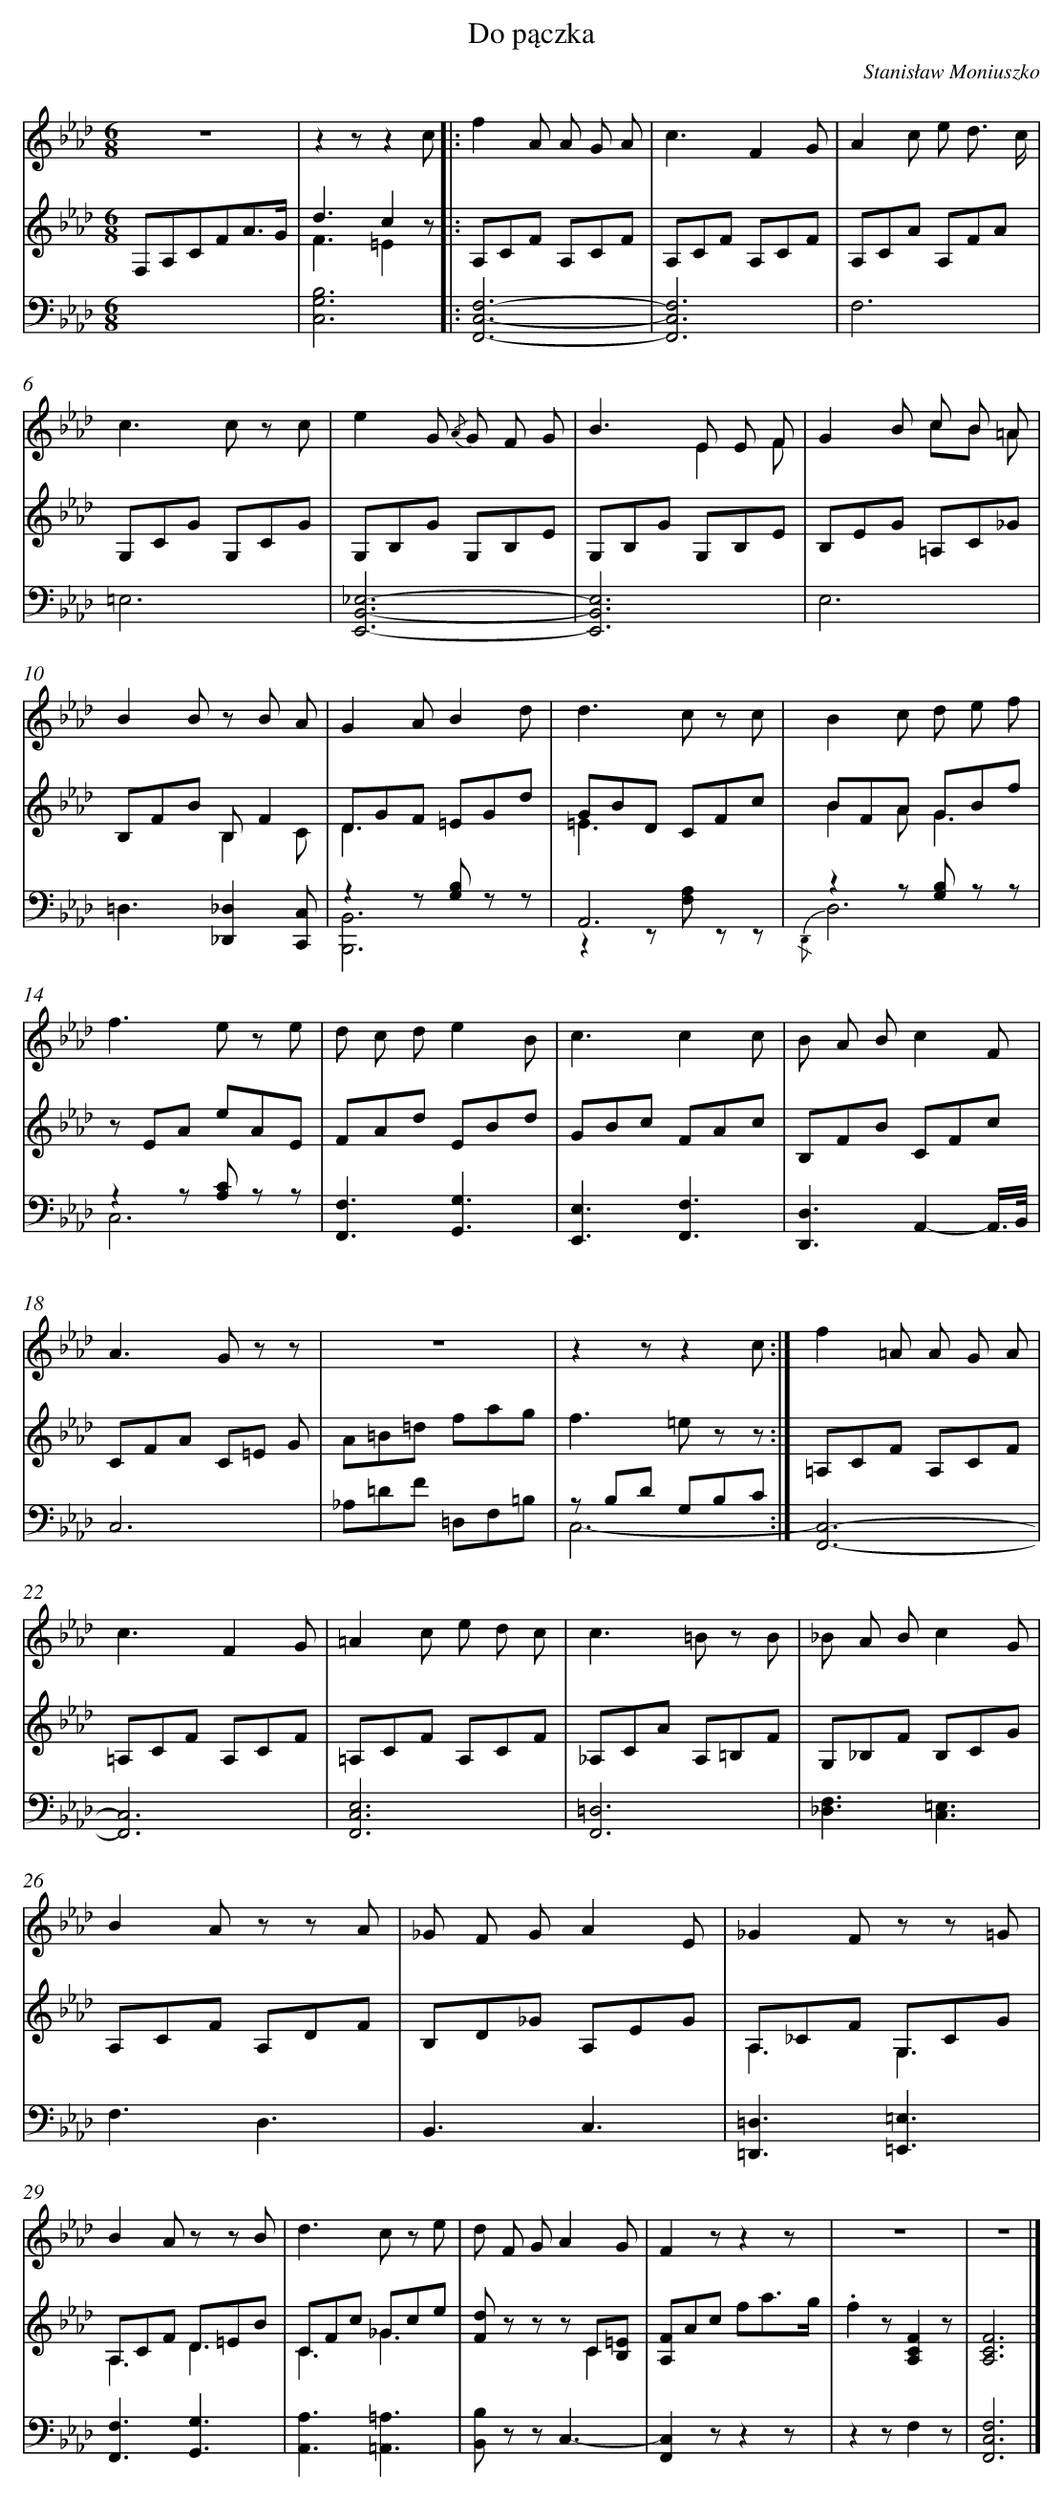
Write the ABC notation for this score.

X:1
T: Do pączka
C: Stanisław Moniuszko
L: 1/8
M: 6/8
V: 1 clef=treble
V: 2 clef=treble
V: 3 clef=bass
K: Ab
[V:1] z6 |
[V:2] F,A,CFA3/G/ |
[V:3] x6 |
[V:1] z2zz2c ]|:
[V:2] d3c2z & F3=E2x ]|:
[V:3] [B,6G,6C,6] ]|:
[V:1] f2A A G A |
[V:2] A,CF A,CF |
[V:3] [F,6C,6F,,6]- |
[V:1] c3F2G |
[V:2] A,CF A,CF |
[V:3] [F,6C,6F,,6] |
[V:1] A2c e d3/ c/ |
[V:2] A,CA A,FA |
[V:3] F,6 |
[V:1] c2>c2 z c |
[V:2] G,CG G,CG |
[V:3] =E,6 |
[V:1] e2G {/A} G F G |
[V:2] G,B,G G,B,E |
[V:3] [_E,6B,,6E,,6]- |
[V:1] B2>E2 E F & x3E2F |
[V:2] G,B,G G,B,E |
[V:3] [E,6B,,6E,,6] |
[V:1] G2B c B =A & x2>c2B =A |
[V:2] B,EG =A,C_G |
[V:3] E,6 |
[V:1] B2B z B A |
[V:2] B,FB B,F2 & x3B,2C |
[V:3] =D,3[_D,2_D,,2][C,C,,] |
[V:1] G2AB2d |
[V:2] DGF =EGd & D3x2x |
[V:3] z2z [B,G,] z z & [B,,6B,,,6] |
[V:1] d2>c2 z c |
[V:2] GBD CFc & =E3x2x |
[V:3] A,,6 & z2z [A,F,] z z |
[V:1] B2c d e f |
[V:2] BFA GBf & B2AG3 |
[V:3] z2z [B,G,] z z & {/D,,}D,6 |
[V:1] f2>e2 z e |
[V:2] z EA eAE |
[V:3] z2z [CA,] z z & C,6 |
[V:1] d c de2B |
[V:2] FAd EBd |
[V:3] [F,3F,,3][G,3G,,3] |
[V:1] c3c2c |
[V:2] GBc FAc |
[V:3] [E,3E,,3][F,3F,,3] |
[V:1] B A Bc2F |
[V:2] B,FB CFc |
[V:3] [D,3D,,3]A,,2-A,,3//B,,// |
[V:1] A2>G2 z z |
[V:2] CFA C=E G |
[V:3] C,6 |
[V:1] z6 |
[V:2] A=B=d fag |
[V:3] _A,=DF =D,F,=B, |
[V:1] z2zz2c :|]
[V:2] f2>=e2 z z :|]
[V:3] z B,D G,B,C & C,6- :|]
[V:1] f2=A A G A |
[V:2] =A,CF A,CF |
[V:3] x6 & [C,6F,,6]- |
[V:1] c3F2G |
[V:2] =A,CF A,CF |
[V:3] x6 & [C,6F,,6] |
[V:1] =A2c e d c |
[V:2] =A,CF A,CF |
[V:3] [E,6C,6F,,6] |
[V:1] c2>=B2 z B |
[V:2] _A,CA A,=B,F |
[V:3] [=D,6F,,6] |
[V:1] _B A Bc2G |
[V:2] G,_B,F B,CG |
[V:3] [F,3_D,3][=E,3C,3] |
[V:1] B2A z z A |
[V:2] A,CF A,DF |
[V:3] F,3D,3 |
[V:1] _G F GA2E |
[V:2] B,D_G A,EG |
[V:3] B,,3C,3 |
[V:1] _G2F z z =G |
[V:2] A,_CF G,CG & A,3G,3 |
[V:3] [=D,3=D,,3][=E,3=E,,3] |
[V:1] B2A z z B |
[V:2] A,CF D=EB & A,3D3 |
[V:3] [F,3F,,3][G,3G,,3] |
[V:1] d2>c2 z e |
[V:2] CFc _Gce & C3_G3 |
[V:3] [A,3A,,3][=A,3=A,,3] |
[V:1] d F GA2G |
[V:2] [dF] z z z C[=EB,] & x4C2 |
[V:3] [B,B,,] z zC,3- |
[V:1] F2zz2z |
[V:2] [FA,]Ac fa3/g/ |
[V:3] [C,2F,,2]zz2z |
[V:1] z6 |
[V:2] .f2z[F2C2A,2]z |
[V:3] z2zF,2z |
[V:1] z6 |]
[V:2] [F6C6A,6] |]
[V:3] [F,6C,6F,,6] |]
